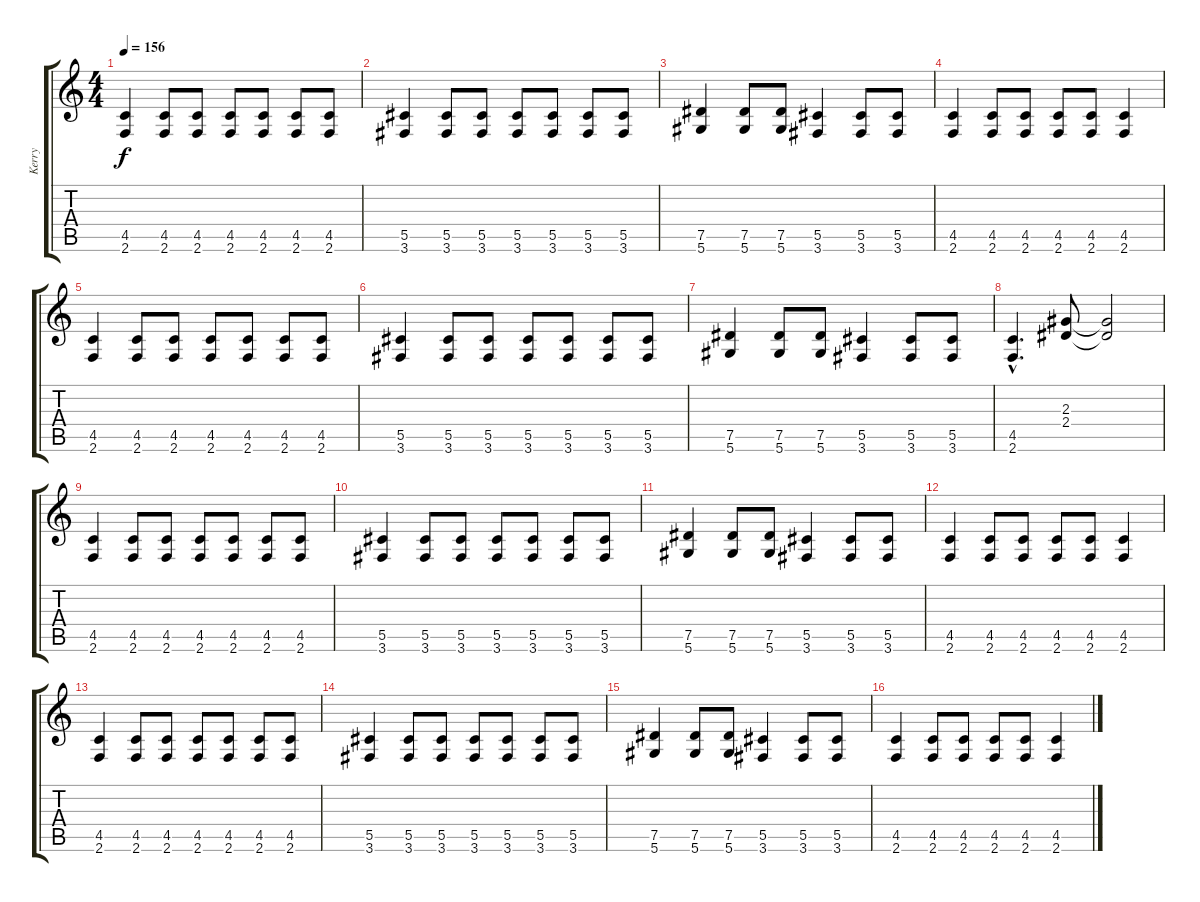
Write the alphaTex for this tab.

\track ("Kerry" "Kerry") {instrument distortionguitar}
\staff {score tabs}
\tuning (Eb4 Bb3 Gb3 Db3 Ab2 Eb2) {hide}
\ts (4 4)
\tempo 156
\clef g2
\ks c
(4.5 2.6).4{dy f instrument distortionguitar} (4.5 2.6).8 (4.5 2.6).8 (4.5 2.6).8 (4.5 2.6).8 (4.5 2.6).8 (4.5 2.6).8 |
(5.5 3.6).4 (5.5 3.6).8 (5.5 3.6).8 (5.5 3.6).8 (5.5 3.6).8 (5.5 3.6).8 (5.5 3.6).8 |
(7.5 5.6).4 (7.5 5.6).8 (7.5 5.6).8 (5.5 3.6).4 (5.5 3.6).8 (5.5 3.6).8 |
(4.5 2.6).4 (4.5 2.6).8 (4.5 2.6).8 (4.5 2.6).8 (4.5 2.6).8 (4.5 2.6).4 |
(4.5 2.6).4 (4.5 2.6).8 (4.5 2.6).8 (4.5 2.6).8 (4.5 2.6).8 (4.5 2.6).8 (4.5 2.6).8 |
(5.5 3.6).4 (5.5 3.6).8 (5.5 3.6).8 (5.5 3.6).8 (5.5 3.6).8 (5.5 3.6).8 (5.5 3.6).8 |
(7.5 5.6).4 (7.5 5.6).8 (7.5 5.6).8 (5.5 3.6).4 (5.5 3.6).8 (5.5 3.6).8 |
(4.5{hac} 2.6{hac}).4{d} (2.3 2.4).8 (2.3{t} 2.4{t}).2 |
(4.5 2.6).4 (4.5 2.6).8 (4.5 2.6).8 (4.5 2.6).8 (4.5 2.6).8 (4.5 2.6).8 (4.5 2.6).8 |
(5.5 3.6).4 (5.5 3.6).8 (5.5 3.6).8 (5.5 3.6).8 (5.5 3.6).8 (5.5 3.6).8 (5.5 3.6).8 |
(7.5 5.6).4 (7.5 5.6).8 (7.5 5.6).8 (5.5 3.6).4 (5.5 3.6).8 (5.5 3.6).8 |
(4.5 2.6).4 (4.5 2.6).8 (4.5 2.6).8 (4.5 2.6).8 (4.5 2.6).8 (4.5 2.6).4 |
(4.5 2.6).4 (4.5 2.6).8 (4.5 2.6).8 (4.5 2.6).8 (4.5 2.6).8 (4.5 2.6).8 (4.5 2.6).8 |
(5.5 3.6).4 (5.5 3.6).8 (5.5 3.6).8 (5.5 3.6).8 (5.5 3.6).8 (5.5 3.6).8 (5.5 3.6).8 |
(7.5 5.6).4 (7.5 5.6).8 (7.5 5.6).8 (5.5 3.6).4 (5.5 3.6).8 (5.5 3.6).8 |
(4.5 2.6).4 (4.5 2.6).8 (4.5 2.6).8 (4.5 2.6).8 (4.5 2.6).8 (4.5 2.6).4
